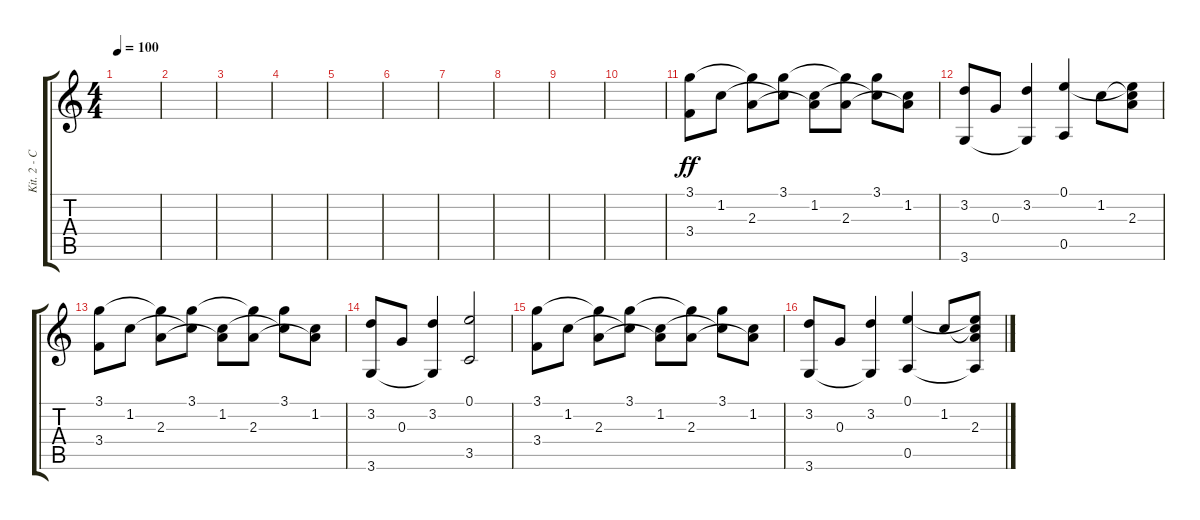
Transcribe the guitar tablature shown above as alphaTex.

\track ("Kit. 2 - Clean" "Kit. 2 - C") {instrument electricguitarclean}
\staff {score tabs}
\tuning (E4 B3 G3 D3 A2 E2) {hide}
\ts (4 4)
\tempo 100
\clef g2
\ks c
|
|
|
|
|
|
|
|
|
|
(3.1 3.4).8{dy ff} 1.2.8 (3.1{t} 2.3).8 (3.1 1.2{t}).8 (1.2 2.3{t}).8 (3.1{t} 2.3).8 (3.1 1.2{t}).8 (1.2 2.3{t}).8 |
(3.2 3.6).8 0.3.8 (3.2 3.6{t}).4 (0.1 0.5).4 1.2.8 (0.1{t} 1.2{t} 2.3).8 |
(3.1 3.4).8 1.2.8 (3.1{t} 2.3).8 (3.1 1.2{t}).8 (1.2 2.3{t}).8 (3.1{t} 2.3).8 (3.1 1.2{t}).8 (1.2 2.3{t}).8 |
(3.2 3.6).8 0.3.8 (3.2 3.6{t}).4 (0.1 3.5).2 |
(3.1 3.4).8 1.2.8 (3.1{t} 2.3).8 (3.1 1.2{t}).8 (1.2 2.3{t}).8 (3.1{t} 2.3).8 (3.1 1.2{t}).8 (1.2 2.3{t}).8 |
(3.2 3.6).8 0.3.8 (3.2 3.6{t}).4 (0.1 0.5).4 1.2.8 (0.1{t} 1.2{t} 2.3 0.5{t}).8
